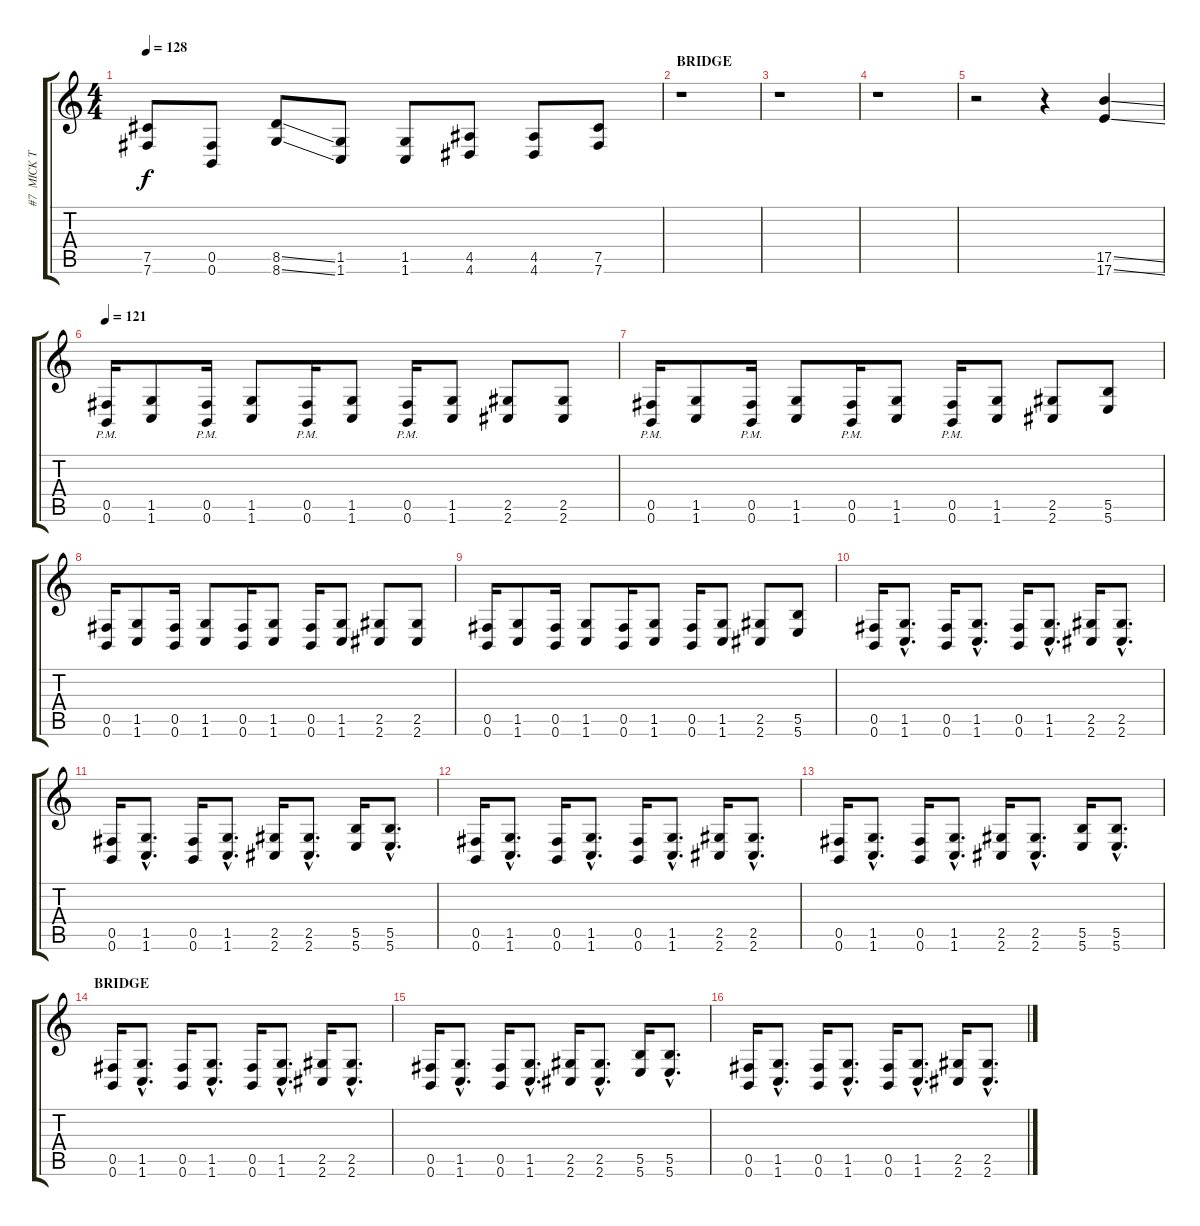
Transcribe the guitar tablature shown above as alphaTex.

\track ("#7  MICK THOMPSON" "#7  MICK T") {instrument distortionguitar}
\staff {score tabs}
\tuning (Db4 Ab3 E3 B2 Gb2 B1) {hide}
\ts (4 4)
\tempo 128
\clef g2
\ks c
(7.5 7.6).8{dy f} (0.5 0.6).8 (8.5{ss} 8.6{ss}).8 (1.5 1.6).8 (1.5 1.6).8 (4.5 4.6).8 (4.5 4.6).8 (7.5 7.6).8 |
\section ("" "BRIDGE")
r.1{volume 13 balance 3} |
r.1 |
r.1 |
r.2 r.4 (17.5{ss} 17.6{ss}).4{volume 13 balance 3} |
\section ("" "")
\tempo 121
(0.5{pm} 0.6{pm}).16{volume 13 balance 3} (1.5 1.6).8 (0.5{pm} 0.6{pm}).16 (1.5 1.6).8 (0.5{pm} 0.6{pm}).16 (1.5 1.6).8 (0.5{pm} 0.6{pm}).16 (1.5 1.6).8 (2.5 2.6).8 (2.5 2.6).8 |
(0.5{pm} 0.6{pm}).16{volume 13 balance 3} (1.5 1.6).8 (0.5{pm} 0.6{pm}).16 (1.5 1.6).8 (0.5{pm} 0.6{pm}).16 (1.5 1.6).8 (0.5{pm} 0.6{pm}).16 (1.5 1.6).8 (2.5 2.6).8 (5.5 5.6).8 |
(0.5 0.6).16{volume 13 balance 3} (1.5 1.6).8 (0.5 0.6).16 (1.5 1.6).8 (0.5 0.6).16 (1.5 1.6).8 (0.5 0.6).16 (1.5 1.6).8 (2.5 2.6).8 (2.5 2.6).8 |
(0.5 0.6).16{volume 13 balance 3} (1.5 1.6).8 (0.5 0.6).16 (1.5 1.6).8 (0.5 0.6).16 (1.5 1.6).8 (0.5 0.6).16 (1.5 1.6).8 (2.5 2.6).8 (5.5 5.6).8 |
(0.5 0.6).16{volume 16 balance 8} (1.5{hac} 1.6{hac}).8{d} (0.5 0.6).16 (1.5{hac} 1.6{hac}).8{d} (0.5 0.6).16 (1.5{hac} 1.6{hac}).8{d} (2.5 2.6).16 (2.5{hac} 2.6{hac}).8{d} |
(0.5 0.6).16 (1.5{hac} 1.6{hac}).8{d} (0.5 0.6).16 (1.5{hac} 1.6{hac}).8{d} (2.5 2.6).16 (2.5{hac} 2.6{hac}).8{d} (5.5 5.6).16 (5.5{hac} 5.6{hac}).8{d} |
(0.5 0.6).16 (1.5{hac} 1.6{hac}).8{d} (0.5 0.6).16 (1.5{hac} 1.6{hac}).8{d} (0.5 0.6).16 (1.5{hac} 1.6{hac}).8{d} (2.5 2.6).16 (2.5{hac} 2.6{hac}).8{d} |
(0.5 0.6).16 (1.5{hac} 1.6{hac}).8{d} (0.5 0.6).16 (1.5{hac} 1.6{hac}).8{d} (2.5 2.6).16 (2.5{hac} 2.6{hac}).8{d} (5.5 5.6).16 (5.5{hac} 5.6{hac}).8{d} |
\section ("" "BRIDGE")
(0.5 0.6).16 (1.5{hac} 1.6{hac}).8{d} (0.5 0.6).16 (1.5{hac} 1.6{hac}).8{d} (0.5 0.6).16 (1.5{hac} 1.6{hac}).8{d} (2.5 2.6).16 (2.5{hac} 2.6{hac}).8{d} |
(0.5 0.6).16 (1.5{hac} 1.6{hac}).8{d} (0.5 0.6).16 (1.5{hac} 1.6{hac}).8{d} (2.5 2.6).16 (2.5{hac} 2.6{hac}).8{d} (5.5 5.6).16 (5.5{hac} 5.6{hac}).8{d} |
(0.5 0.6).16 (1.5{hac} 1.6{hac}).8{d} (0.5 0.6).16 (1.5{hac} 1.6{hac}).8{d} (0.5 0.6).16 (1.5{hac} 1.6{hac}).8{d} (2.5 2.6).16 (2.5{hac} 2.6{hac}).8{d}
